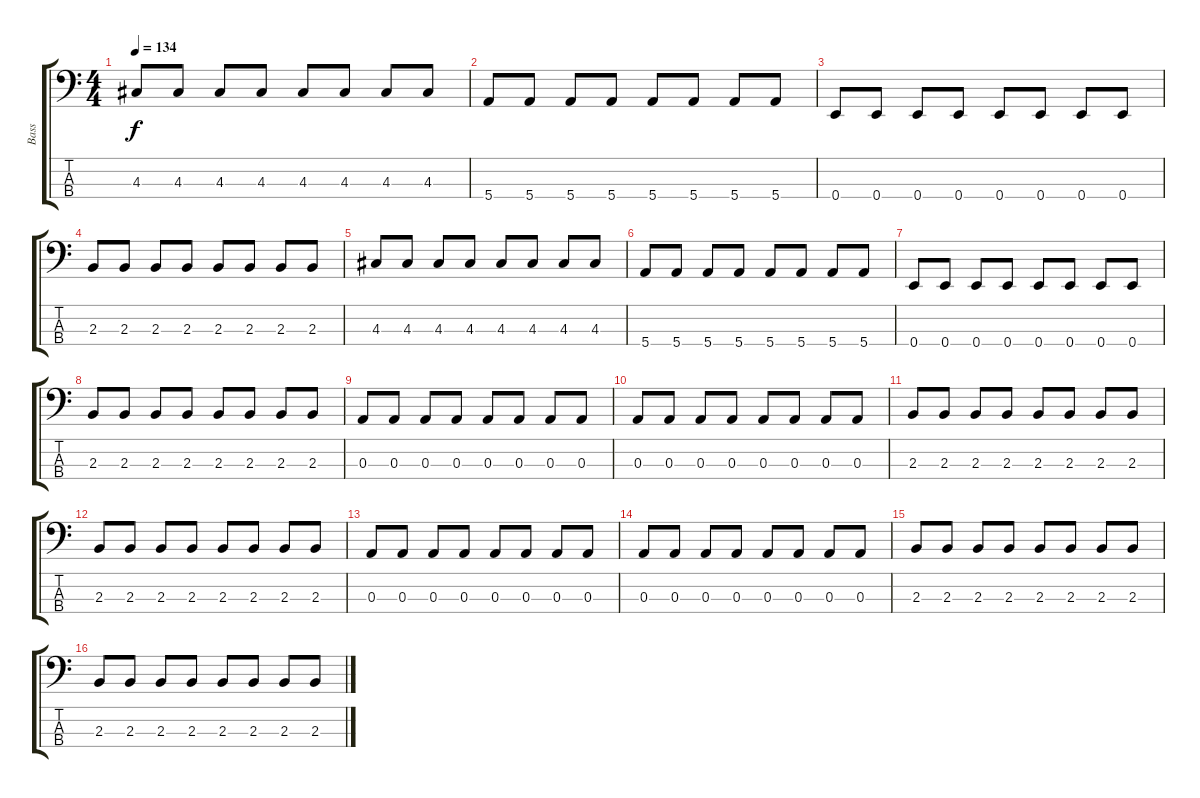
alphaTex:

\track ("Bass" "Bass") {instrument electricbassfinger}
\staff {score tabs}
\tuning (G2 D2 A1 E1) {hide}
\ts (4 4)
\tempo 134
\clef f4
\ks c
4.3.8{dy f volume 16} 4.3.8 4.3.8 4.3.8 4.3.8 4.3.8 4.3.8 4.3.8 |
5.4.8 5.4.8 5.4.8 5.4.8 5.4.8 5.4.8 5.4.8 5.4.8 |
0.4.8 0.4.8 0.4.8 0.4.8 0.4.8 0.4.8 0.4.8 0.4.8 |
2.3.8 2.3.8 2.3.8 2.3.8 2.3.8 2.3.8 2.3.8 2.3.8 |
4.3.8 4.3.8 4.3.8 4.3.8 4.3.8 4.3.8 4.3.8 4.3.8 |
5.4.8 5.4.8 5.4.8 5.4.8 5.4.8 5.4.8 5.4.8 5.4.8 |
0.4.8 0.4.8 0.4.8 0.4.8 0.4.8 0.4.8 0.4.8 0.4.8 |
2.3.8 2.3.8 2.3.8 2.3.8 2.3.8 2.3.8 2.3.8 2.3.8 |
0.3.8 0.3.8 0.3.8 0.3.8 0.3.8 0.3.8 0.3.8 0.3.8 |
0.3.8 0.3.8 0.3.8 0.3.8 0.3.8 0.3.8 0.3.8 0.3.8 |
2.3.8 2.3.8 2.3.8 2.3.8 2.3.8 2.3.8 2.3.8 2.3.8 |
2.3.8 2.3.8 2.3.8 2.3.8 2.3.8 2.3.8 2.3.8 2.3.8 |
0.3.8 0.3.8 0.3.8 0.3.8 0.3.8 0.3.8 0.3.8 0.3.8 |
0.3.8 0.3.8 0.3.8 0.3.8 0.3.8 0.3.8 0.3.8 0.3.8 |
2.3.8 2.3.8 2.3.8 2.3.8 2.3.8 2.3.8 2.3.8 2.3.8 |
2.3.8 2.3.8 2.3.8 2.3.8 2.3.8 2.3.8 2.3.8 2.3.8
